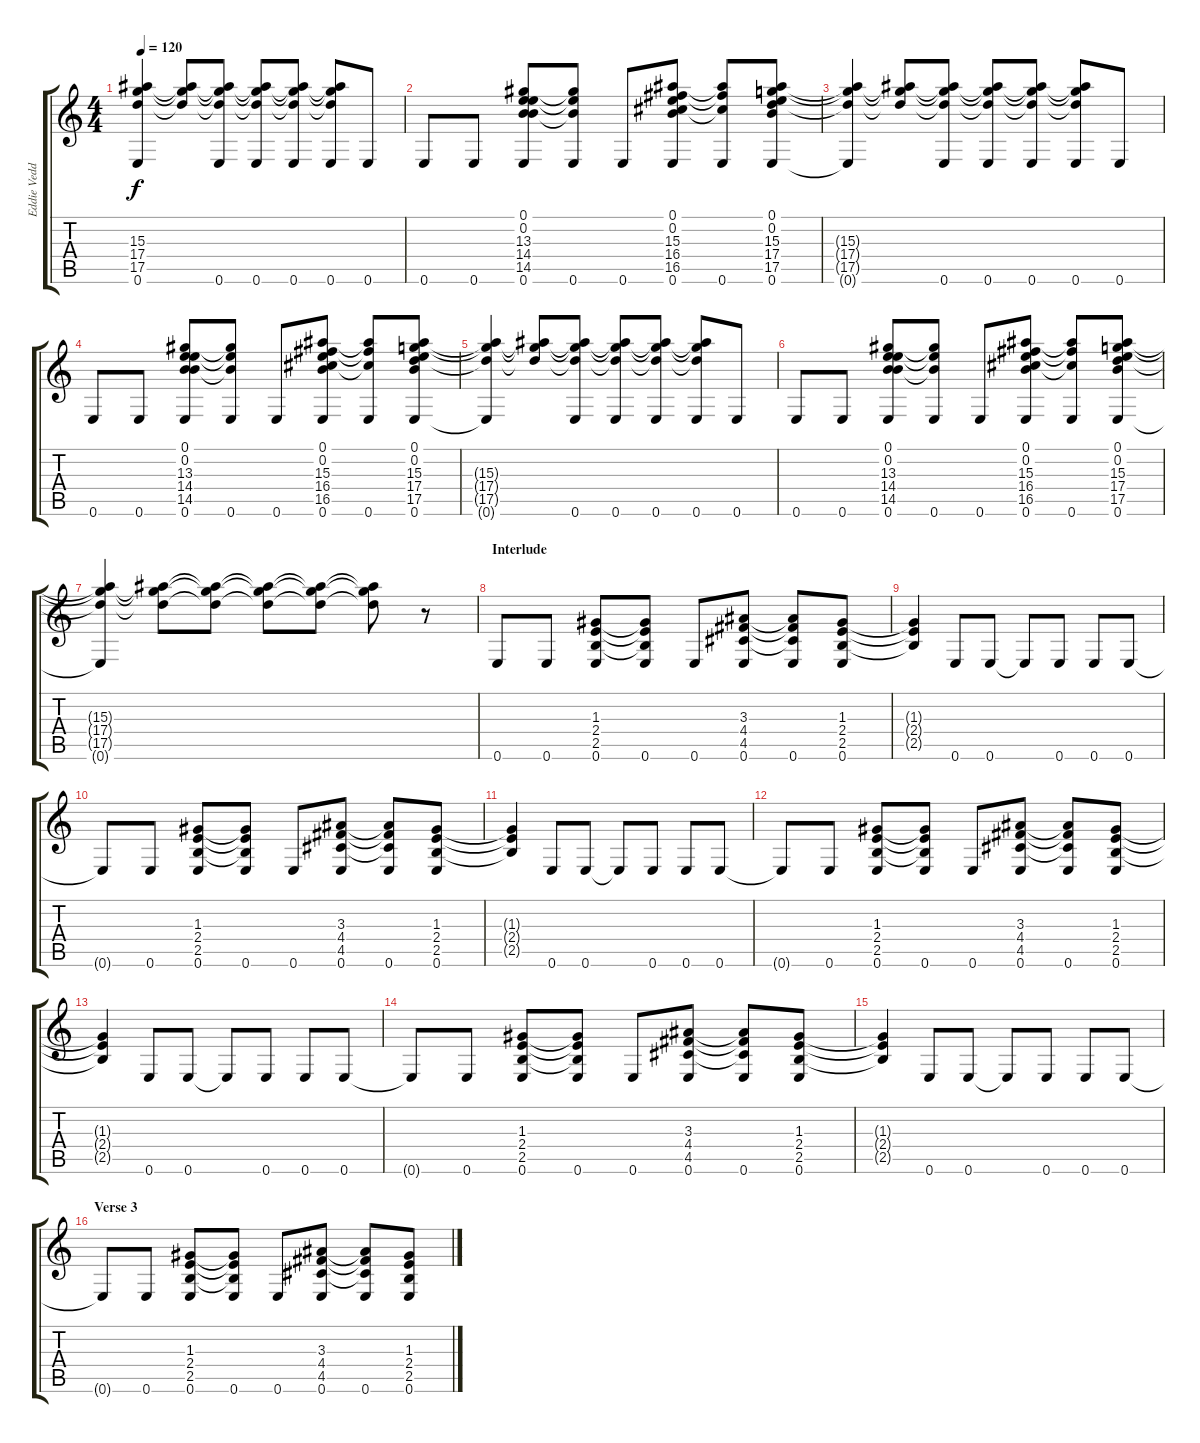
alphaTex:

\track ("Eddie Vedder (main guitar)" "Eddie Vedd") {instrument electricguitarjazz}
\staff {score tabs}
\tuning (E4 B3 G3 D3 A2 E2) {hide}
\ts (4 4)
\tempo 120
\clef g2
\ks c
(15.3{t} 17.4{t} 17.5{t} 0.6{t}).4{dy f} (15.3{t} 17.4{t} 17.5{t}).8 (15.3{t} 17.4{t} 17.5{t} 0.6).8 (15.3{t} 17.4{t} 17.5{t} 0.6).8 (15.3{t} 17.4{t} 17.5{t} 0.6).8 (15.3{t} 17.4{t} 17.5{t} 0.6).8 0.6.8 |
0.6.8 0.6.8 (0.1 0.2 13.3 14.4 14.5 0.6).8 (13.3{t} 14.4{t} 14.5{t} 0.6).8 0.6.8 (0.1 0.2 15.3 16.4 16.5 0.6).8 (15.3{t} 16.4{t} 16.5{t} 0.6).8 (0.1 0.2 15.3 17.4 17.5 0.6).8 |
(15.3{t} 17.4{t} 17.5{t} 0.6{t}).4 (15.3{t} 17.4{t} 17.5{t}).8 (15.3{t} 17.4{t} 17.5{t} 0.6).8 (15.3{t} 17.4{t} 17.5{t} 0.6).8 (15.3{t} 17.4{t} 17.5{t} 0.6).8 (15.3{t} 17.4{t} 17.5{t} 0.6).8 0.6.8 |
0.6.8 0.6.8 (0.1 0.2 13.3 14.4 14.5 0.6).8 (13.3{t} 14.4{t} 14.5{t} 0.6).8 0.6.8 (0.1 0.2 15.3 16.4 16.5 0.6).8 (15.3{t} 16.4{t} 16.5{t} 0.6).8 (0.1 0.2 15.3 17.4 17.5 0.6).8 |
(15.3{t} 17.4{t} 17.5{t} 0.6{t}).4 (15.3{t} 17.4{t} 17.5{t}).8 (15.3{t} 17.4{t} 17.5{t} 0.6).8 (15.3{t} 17.4{t} 17.5{t} 0.6).8 (15.3{t} 17.4{t} 17.5{t} 0.6).8 (15.3{t} 17.4{t} 17.5{t} 0.6).8 0.6.8 |
0.6.8 0.6.8 (0.1 0.2 13.3 14.4 14.5 0.6).8 (13.3{t} 14.4{t} 14.5{t} 0.6).8 0.6.8 (0.1 0.2 15.3 16.4 16.5 0.6).8 (15.3{t} 16.4{t} 16.5{t} 0.6).8 (0.1 0.2 15.3 17.4 17.5 0.6).8 |
(15.3{t} 17.4{t} 17.5{t} 0.6{t}).4 (15.3{t} 17.4{t} 17.5{t}).8 (15.3{t} 17.4{t} 17.5{t}).8 (15.3{t} 17.4{t} 17.5{t}).8 (15.3{t} 17.4{t} 17.5{t}).8 (15.3{t} 17.4{t} 17.5{t}).8 r.8 |
\section ("" "Interlude")
0.6.8 0.6.8 (1.3 2.4 2.5 0.6).8 (1.3{t} 2.4{t} 2.5{t} 0.6).8 0.6.8 (3.3 4.4 4.5 0.6).8 (3.3{t} 4.4{t} 4.5{t} 0.6).8 (1.3 2.4 2.5 0.6).8 |
(1.3{t} 2.4{t} 2.5{t}).4 0.6.8 0.6.8 0.6{t}.8 0.6.8 0.6.8 0.6.8 |
0.6{t}.8 0.6.8 (1.3 2.4 2.5 0.6).8 (1.3{t} 2.4{t} 2.5{t} 0.6).8 0.6.8 (3.3 4.4 4.5 0.6).8 (3.3{t} 4.4{t} 4.5{t} 0.6).8 (1.3 2.4 2.5 0.6).8 |
(1.3{t} 2.4{t} 2.5{t}).4 0.6.8 0.6.8 0.6{t}.8 0.6.8 0.6.8 0.6.8 |
0.6{t}.8 0.6.8 (1.3 2.4 2.5 0.6).8 (1.3{t} 2.4{t} 2.5{t} 0.6).8 0.6.8 (3.3 4.4 4.5 0.6).8 (3.3{t} 4.4{t} 4.5{t} 0.6).8 (1.3 2.4 2.5 0.6).8 |
(1.3{t} 2.4{t} 2.5{t}).4 0.6.8 0.6.8 0.6{t}.8 0.6.8 0.6.8 0.6.8 |
0.6{t}.8 0.6.8 (1.3 2.4 2.5 0.6).8 (1.3{t} 2.4{t} 2.5{t} 0.6).8 0.6.8 (3.3 4.4 4.5 0.6).8 (3.3{t} 4.4{t} 4.5{t} 0.6).8 (1.3 2.4 2.5 0.6).8 |
(1.3{t} 2.4{t} 2.5{t}).4 0.6.8 0.6.8 0.6{t}.8 0.6.8 0.6.8 0.6.8 |
\section ("" "Verse 3")
0.6{t}.8 0.6.8 (1.3 2.4 2.5 0.6).8 (1.3{t} 2.4{t} 2.5{t} 0.6).8 0.6.8 (3.3 4.4 4.5 0.6).8 (3.3{t} 4.4{t} 4.5{t} 0.6).8 (1.3 2.4 2.5 0.6).8
